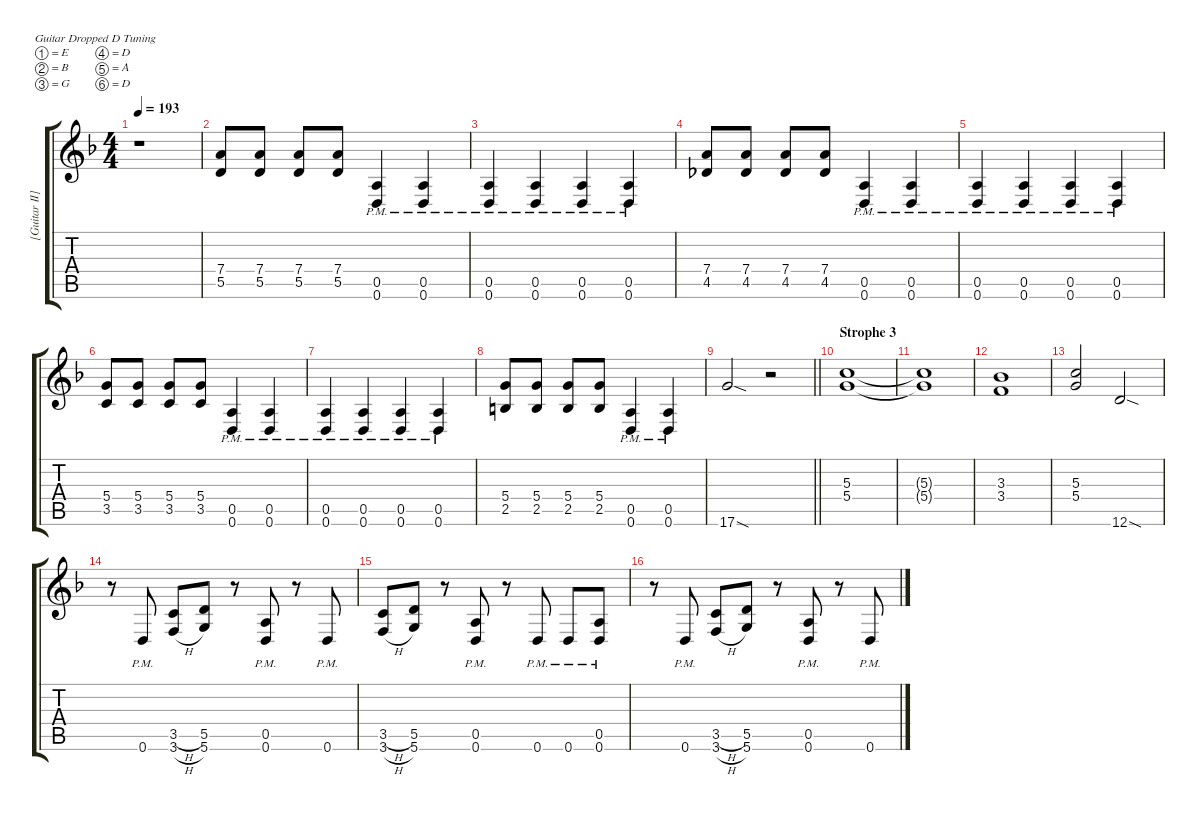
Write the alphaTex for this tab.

\hideDynamics
\bracketExtendMode groupsimilarinstruments
\firstSystemTrackNameMode fullname
\otherSystemsTrackNameMode fullname
\otherSystemsTrackNameOrientation horizontal
\track ("[Guitar II]" "E-Gt") {instrument distortionguitar}
\staff {score tabs}
\tuning (E4 B3 G3 D3 A2 D2)
\ts (4 4)
\tempo 193
\clef g2
\ks f
r.1{dy f} |
(7.4 5.5).8 (7.4 5.5).8 (7.4 5.5).8 (7.4 5.5).8 (0.6{pm} 0.5{pm}).4 (0.6{pm} 0.5{pm}).4 |
(0.6{pm} 0.5{pm}).4 (0.6{pm} 0.5{pm}).4 (0.6{pm} 0.5{pm}).4 (0.6{pm} 0.5{pm}).4 |
(7.4 4.5).8 (7.4 4.5).8 (7.4 4.5).8 (7.4 4.5).8 (0.6{pm} 0.5{pm}).4 (0.6{pm} 0.5{pm}).4 |
(0.6{pm} 0.5{pm}).4 (0.6{pm} 0.5{pm}).4 (0.6{pm} 0.5{pm}).4 (0.6{pm} 0.5{pm}).4 |
(5.4 3.5).8 (5.4 3.5).8 (5.4 3.5).8 (5.4 3.5).8 (0.6{pm} 0.5{pm}).4 (0.6{pm} 0.5{pm}).4 |
(0.6{pm} 0.5{pm}).4 (0.6{pm} 0.5{pm}).4 (0.6{pm} 0.5{pm}).4 (0.6{pm} 0.5{pm}).4 |
(5.4 2.5).8 (5.4 2.5).8 (5.4 2.5).8 (5.4 2.5).8 (0.6{pm} 0.5{pm}).4 (0.6{pm} 0.5{pm}).4 |
\barLineRight lightlight
17.6{sod}.2 r.2 |
\section ("" "Strophe 3")
(5.3 5.4).1 |
(5.3{t} 5.4{t}).1 |
(3.3 3.4).1 |
(5.3 5.4).2 12.6{sod}.2 |
r.8 0.6{pm}.8 (3.5{h} 3.6{h}).8 (5.5 5.6).8 r.8 (0.5{pm} 0.6{pm}).8 r.8 0.6{pm}.8 |
(3.5{h} 3.6{h}).8 (5.5 5.6).8 r.8 (0.5{pm} 0.6{pm}).8 r.8 0.6{pm}.8 0.6{pm}.8 (0.5{pm} 0.6{pm}).8 |
r.8 0.6{pm}.8 (3.5{h} 3.6{h}).8 (5.5 5.6).8 r.8 (0.5{pm} 0.6{pm}).8 r.8 0.6{pm}.8
